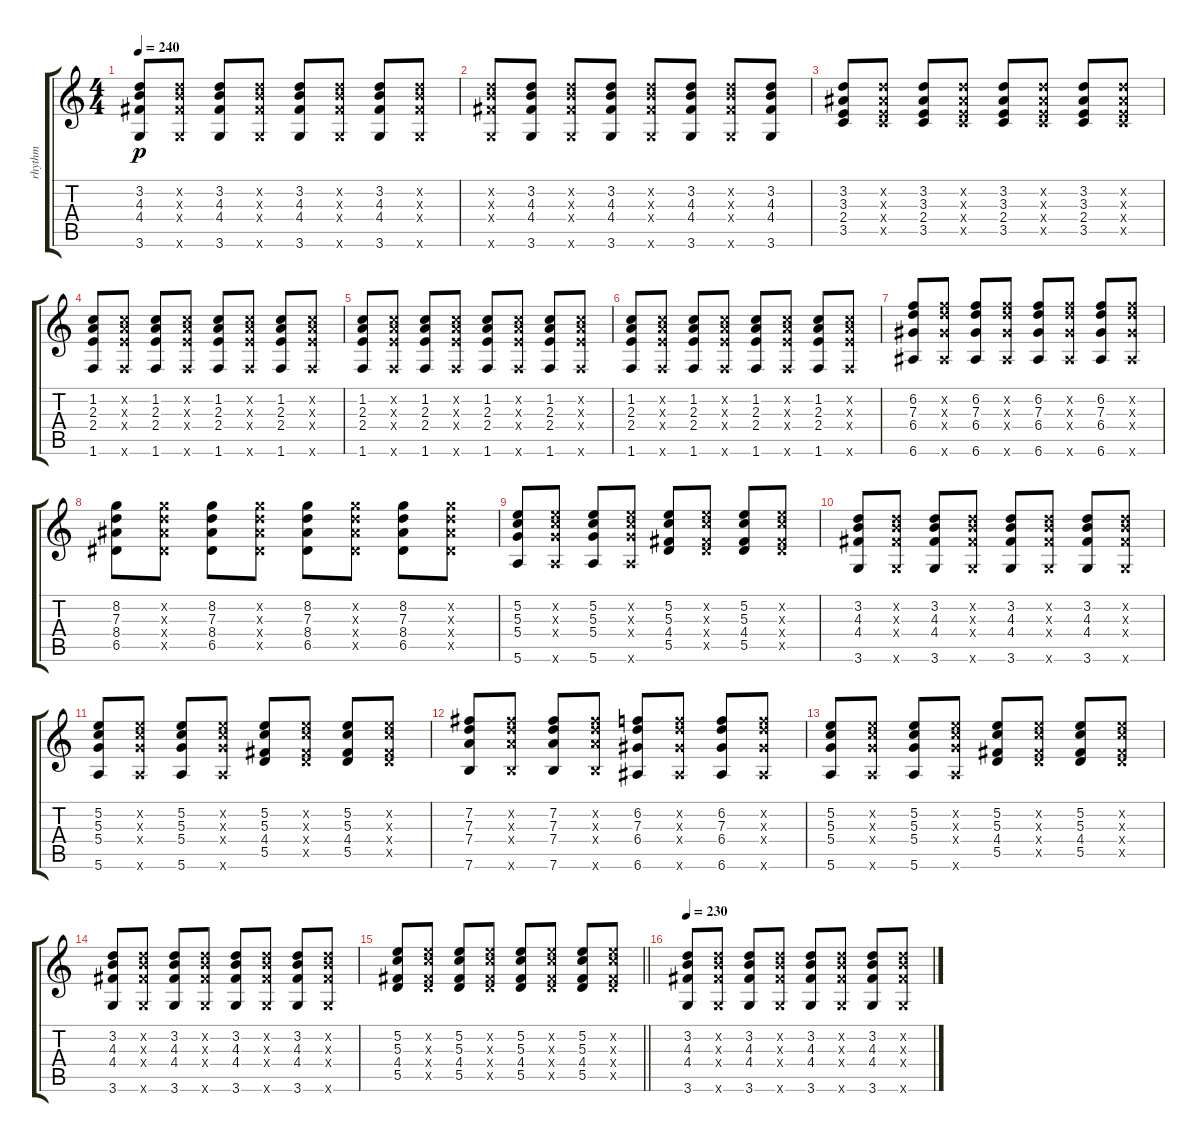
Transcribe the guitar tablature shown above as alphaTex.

\track ("rhythm" "rhythm") {instrument acousticguitarnylon}
\staff {score tabs}
\tuning (E4 B3 G3 D3 A2 E2) {hide}
\ts (4 4)
\tempo 240
\clef g2
\ks c
(3.2 4.3 4.4 3.6).8{dy p} (3.2{x} 4.3{x} 4.4{x} 3.6{x}).8 (3.2 4.3 4.4 3.6).8 (3.2{x} 4.3{x} 4.4{x} 3.6{x}).8 (3.2 4.3 4.4 3.6).8 (3.2{x} 4.3{x} 4.4{x} 3.6{x}).8 (3.2 4.3 4.4 3.6).8 (3.2{x} 4.3{x} 4.4{x} 3.6{x}).8 |
(3.2{x} 4.3{x} 4.4{x} 3.6{x}).8 (3.2 4.3 4.4 3.6).8 (3.2{x} 4.3{x} 4.4{x} 3.6{x}).8 (3.2 4.3 4.4 3.6).8 (3.2{x} 4.3{x} 4.4{x} 3.6{x}).8 (3.2 4.3 4.4 3.6).8 (3.2{x} 4.3{x} 4.4{x} 3.6{x}).8 (3.2 4.3 4.4 3.6).8 |
(3.2 3.3 2.4 3.5).8 (3.2{x} 3.3{x} 2.4{x} 3.5{x}).8 (3.2 3.3 2.4 3.5).8 (3.2{x} 3.3{x} 2.4{x} 3.5{x}).8 (3.2 3.3 2.4 3.5).8 (3.2{x} 3.3{x} 2.4{x} 3.5{x}).8 (3.2 3.3 2.4 3.5).8 (3.2{x} 3.3{x} 2.4{x} 3.5{x}).8 |
(1.2 2.3 2.4 1.6).8 (1.2{x} 2.3{x} 2.4{x} 1.6{x}).8 (1.2 2.3 2.4 1.6).8 (1.2{x} 2.3{x} 2.4{x} 1.6{x}).8 (1.2 2.3 2.4 1.6).8 (1.2{x} 2.3{x} 2.4{x} 1.6{x}).8 (1.2 2.3 2.4 1.6).8 (1.2{x} 2.3{x} 2.4{x} 1.6{x}).8 |
(1.2 2.3 2.4 1.6).8 (1.2{x} 2.3{x} 2.4{x} 1.6{x}).8 (1.2 2.3 2.4 1.6).8 (1.2{x} 2.3{x} 2.4{x} 1.6{x}).8 (1.2 2.3 2.4 1.6).8 (1.2{x} 2.3{x} 2.4{x} 1.6{x}).8 (1.2 2.3 2.4 1.6).8 (1.2{x} 2.3{x} 2.4{x} 1.6{x}).8 |
(1.2 2.3 2.4 1.6).8 (1.2{x} 2.3{x} 2.4{x} 1.6{x}).8 (1.2 2.3 2.4 1.6).8 (1.2{x} 2.3{x} 2.4{x} 1.6{x}).8 (1.2 2.3 2.4 1.6).8 (1.2{x} 2.3{x} 2.4{x} 1.6{x}).8 (1.2 2.3 2.4 1.6).8 (1.2{x} 2.3{x} 2.4{x} 1.6{x}).8 |
(6.2 7.3 6.4 6.6).8 (6.2{x} 7.3{x} 6.4{x} 6.6{x}).8 (6.2 7.3 6.4 6.6).8 (6.2{x} 7.3{x} 6.4{x} 6.6{x}).8 (6.2 7.3 6.4 6.6).8 (6.2{x} 7.3{x} 6.4{x} 6.6{x}).8 (6.2 7.3 6.4 6.6).8 (6.2{x} 7.3{x} 6.4{x} 6.6{x}).8 |
(8.2 7.3 8.4 6.5).8 (8.2{x} 7.3{x} 8.4{x} 6.5{x}).8 (8.2 7.3 8.4 6.5).8 (8.2{x} 7.3{x} 8.4{x} 6.5{x}).8 (8.2 7.3 8.4 6.5).8 (8.2{x} 7.3{x} 8.4{x} 6.5{x}).8 (8.2 7.3 8.4 6.5).8 (8.2{x} 7.3{x} 8.4{x} 6.5{x}).8 |
(5.2 5.3 5.4 5.6).8 (5.2{x} 5.3{x} 5.4{x} 5.6{x}).8 (5.2 5.3 5.4 5.6).8 (5.2{x} 5.3{x} 5.4{x} 5.6{x}).8 (5.2 5.3 4.4 5.5).8 (5.2{x} 5.3{x} 4.4{x} 5.5{x}).8 (5.2 5.3 4.4 5.5).8 (5.2{x} 5.3{x} 4.4{x} 5.5{x}).8 |
(3.2 4.3 4.4 3.6).8 (3.2{x} 4.3{x} 4.4{x} 3.6{x}).8 (3.2 4.3 4.4 3.6).8 (3.2{x} 4.3{x} 4.4{x} 3.6{x}).8 (3.2 4.3 4.4 3.6).8 (3.2{x} 4.3{x} 4.4{x} 3.6{x}).8 (3.2 4.3 4.4 3.6).8 (3.2{x} 4.3{x} 4.4{x} 3.6{x}).8 |
(5.2 5.3 5.4 5.6).8 (5.2{x} 5.3{x} 5.4{x} 5.6{x}).8 (5.2 5.3 5.4 5.6).8 (5.2{x} 5.3{x} 5.4{x} 5.6{x}).8 (5.2 5.3 4.4 5.5).8 (5.2{x} 5.3{x} 4.4{x} 5.5{x}).8 (5.2 5.3 4.4 5.5).8 (5.2{x} 5.3{x} 4.4{x} 5.5{x}).8 |
(7.2 7.3 7.4 7.6).8 (7.2{x} 7.3{x} 7.4{x} 7.6{x}).8 (7.2 7.3 7.4 7.6).8 (7.2{x} 7.3{x} 7.4{x} 7.6{x}).8 (6.2 7.3 6.4 6.6).8 (6.2{x} 7.3{x} 6.4{x} 6.6{x}).8 (6.2 7.3 6.4 6.6).8 (6.2{x} 7.3{x} 6.4{x} 6.6{x}).8 |
(5.2 5.3 5.4 5.6).8 (5.2{x} 5.3{x} 5.4{x} 5.6{x}).8 (5.2 5.3 5.4 5.6).8 (5.2{x} 5.3{x} 5.4{x} 5.6{x}).8 (5.2 5.3 4.4 5.5).8 (5.2{x} 5.3{x} 4.4{x} 5.5{x}).8 (5.2 5.3 4.4 5.5).8 (5.2{x} 5.3{x} 4.4{x} 5.5{x}).8 |
(3.2 4.3 4.4 3.6).8 (3.2{x} 4.3{x} 4.4{x} 3.6{x}).8 (3.2 4.3 4.4 3.6).8 (3.2{x} 4.3{x} 4.4{x} 3.6{x}).8 (3.2 4.3 4.4 3.6).8 (3.2{x} 4.3{x} 4.4{x} 3.6{x}).8 (3.2 4.3 4.4 3.6).8 (3.2{x} 4.3{x} 4.4{x} 3.6{x}).8 |
\barLineRight lightlight
(5.2 5.3 4.4 5.5).8 (5.2{x} 5.3{x} 4.4{x} 5.5{x}).8 (5.2 5.3 4.4 5.5).8 (5.2{x} 5.3{x} 4.4{x} 5.5{x}).8 (5.2 5.3 4.4 5.5).8 (5.2{x} 5.3{x} 4.4{x} 5.5{x}).8 (5.2 5.3 4.4 5.5).8 (5.2{x} 5.3{x} 4.4{x} 5.5{x}).8 |
\tempo 230
(3.2 4.3 4.4 3.6).8 (3.2{x} 4.3{x} 4.4{x} 3.6{x}).8 (3.2 4.3 4.4 3.6).8 (3.2{x} 4.3{x} 4.4{x} 3.6{x}).8 (3.2 4.3 4.4 3.6).8 (3.2{x} 4.3{x} 4.4{x} 3.6{x}).8 (3.2 4.3 4.4 3.6).8 (3.2{x} 4.3{x} 4.4{x} 3.6{x}).8
